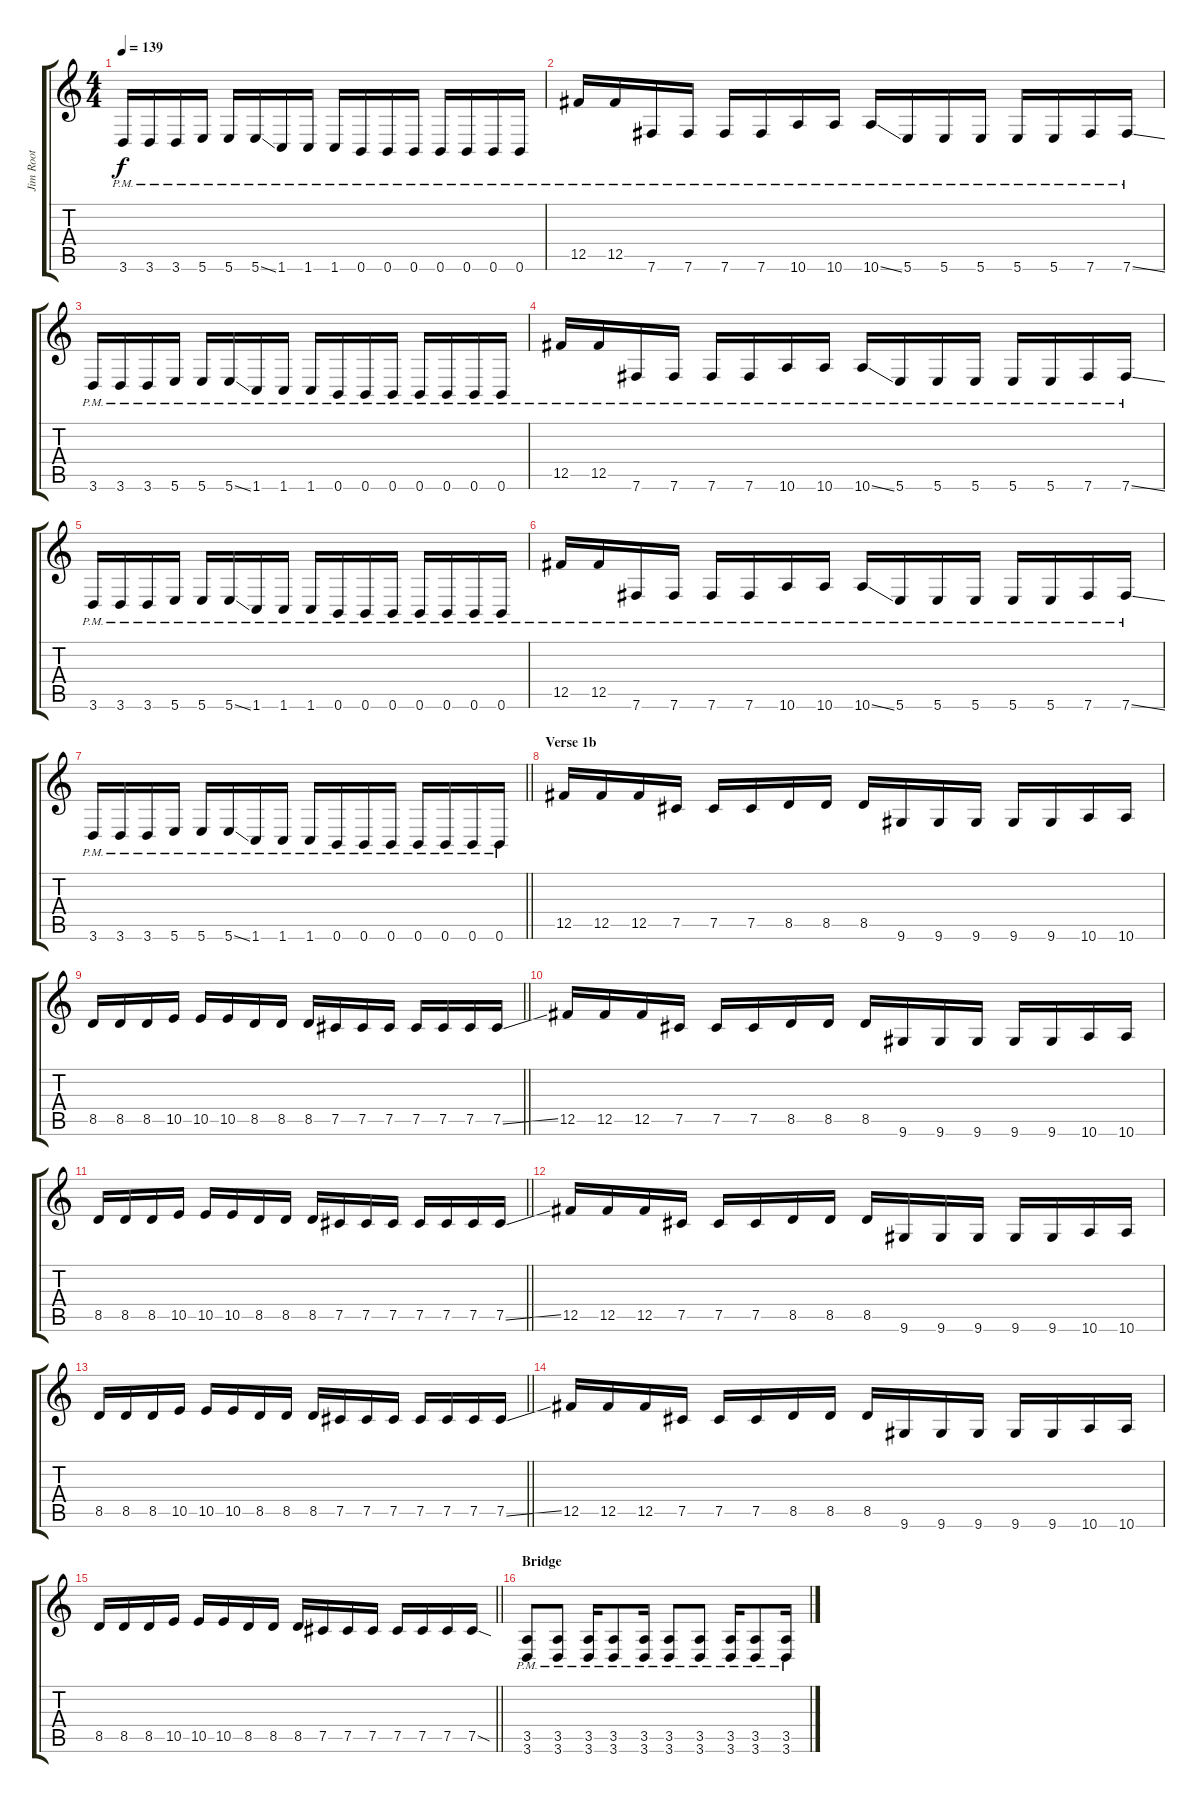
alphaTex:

\track ("Jim Root" "Jim Root") {instrument distortionguitar}
\staff {score tabs}
\tuning (Db4 Ab3 E3 B2 Gb2 B1) {hide}
\ts (4 4)
\tempo 139
\clef g2
\ks c
3.6{pm}.16{dy f} 3.6{pm}.16 3.6{pm}.16 5.6{pm}.16 5.6{pm}.16 5.6{ss pm}.16 1.6{pm}.16 1.6{pm}.16 1.6{pm}.16 0.6{pm}.16 0.6{pm}.16 0.6{pm}.16 0.6{pm}.16 0.6{pm}.16 0.6{pm}.16 0.6{pm}.16 |
12.5{pm}.16 12.5{pm}.16 7.6{pm}.16 7.6{pm}.16 7.6{pm}.16 7.6{pm}.16 10.6{pm}.16 10.6{pm}.16 10.6{ss pm}.16 5.6{pm}.16 5.6{pm}.16 5.6{pm}.16 5.6{pm}.16 5.6{pm}.16 7.6{pm}.16 7.6{ss pm}.16 |
3.6{pm}.16 3.6{pm}.16 3.6{pm}.16 5.6{pm}.16 5.6{pm}.16 5.6{ss pm}.16 1.6{pm}.16 1.6{pm}.16 1.6{pm}.16 0.6{pm}.16 0.6{pm}.16 0.6{pm}.16 0.6{pm}.16 0.6{pm}.16 0.6{pm}.16 0.6{pm}.16 |
12.5{pm}.16 12.5{pm}.16 7.6{pm}.16 7.6{pm}.16 7.6{pm}.16 7.6{pm}.16 10.6{pm}.16 10.6{pm}.16 10.6{ss pm}.16 5.6{pm}.16 5.6{pm}.16 5.6{pm}.16 5.6{pm}.16 5.6{pm}.16 7.6{pm}.16 7.6{ss pm}.16 |
3.6{pm}.16 3.6{pm}.16 3.6{pm}.16 5.6{pm}.16 5.6{pm}.16 5.6{ss pm}.16 1.6{pm}.16 1.6{pm}.16 1.6{pm}.16 0.6{pm}.16 0.6{pm}.16 0.6{pm}.16 0.6{pm}.16 0.6{pm}.16 0.6{pm}.16 0.6{pm}.16 |
12.5{pm}.16 12.5{pm}.16 7.6{pm}.16 7.6{pm}.16 7.6{pm}.16 7.6{pm}.16 10.6{pm}.16 10.6{pm}.16 10.6{ss pm}.16 5.6{pm}.16 5.6{pm}.16 5.6{pm}.16 5.6{pm}.16 5.6{pm}.16 7.6{pm}.16 7.6{ss pm}.16 |
\barLineRight lightlight
3.6{pm}.16 3.6{pm}.16 3.6{pm}.16 5.6{pm}.16 5.6{pm}.16 5.6{ss pm}.16 1.6{pm}.16 1.6{pm}.16 1.6{pm}.16 0.6{pm}.16 0.6{pm}.16 0.6{pm}.16 0.6{pm}.16 0.6{pm}.16 0.6{pm}.16 0.6{pm}.16 |
\section ("" "Verse 1b")
12.5.16 12.5.16 12.5.16 7.5.16 7.5.16 7.5.16 8.5.16 8.5.16 8.5.16 9.6.16 9.6.16 9.6.16 9.6.16 9.6.16 10.6.16 10.6.16 |
\barLineRight lightlight
8.5.16 8.5.16 8.5.16 10.5.16 10.5.16 10.5.16 8.5.16 8.5.16 8.5.16 7.5.16 7.5.16 7.5.16 7.5.16 7.5.16 7.5.16 7.5{ss}.16 |
12.5.16 12.5.16 12.5.16 7.5.16 7.5.16 7.5.16 8.5.16 8.5.16 8.5.16 9.6.16 9.6.16 9.6.16 9.6.16 9.6.16 10.6.16 10.6.16 |
\barLineRight lightlight
8.5.16 8.5.16 8.5.16 10.5.16 10.5.16 10.5.16 8.5.16 8.5.16 8.5.16 7.5.16 7.5.16 7.5.16 7.5.16 7.5.16 7.5.16 7.5{ss}.16 |
12.5.16 12.5.16 12.5.16 7.5.16 7.5.16 7.5.16 8.5.16 8.5.16 8.5.16 9.6.16 9.6.16 9.6.16 9.6.16 9.6.16 10.6.16 10.6.16 |
\barLineRight lightlight
8.5.16 8.5.16 8.5.16 10.5.16 10.5.16 10.5.16 8.5.16 8.5.16 8.5.16 7.5.16 7.5.16 7.5.16 7.5.16 7.5.16 7.5.16 7.5{ss}.16 |
12.5.16 12.5.16 12.5.16 7.5.16 7.5.16 7.5.16 8.5.16 8.5.16 8.5.16 9.6.16 9.6.16 9.6.16 9.6.16 9.6.16 10.6.16 10.6.16 |
\barLineRight lightlight
8.5.16 8.5.16 8.5.16 10.5.16 10.5.16 10.5.16 8.5.16 8.5.16 8.5.16 7.5.16 7.5.16 7.5.16 7.5.16 7.5.16 7.5.16 7.5{sod}.16 |
\section ("" "Bridge")
(3.5{pm} 3.6{pm}).8 (3.5{pm} 3.6{pm}).8 (3.5{pm} 3.6{pm}).16 (3.5{pm} 3.6{pm}).8 (3.5{pm} 3.6{pm}).16 (3.5{pm} 3.6{pm}).8 (3.5{pm} 3.6{pm}).8 (3.5{pm} 3.6{pm}).16 (3.5{pm} 3.6{pm}).8 (3.5{pm} 3.6{pm}).16
